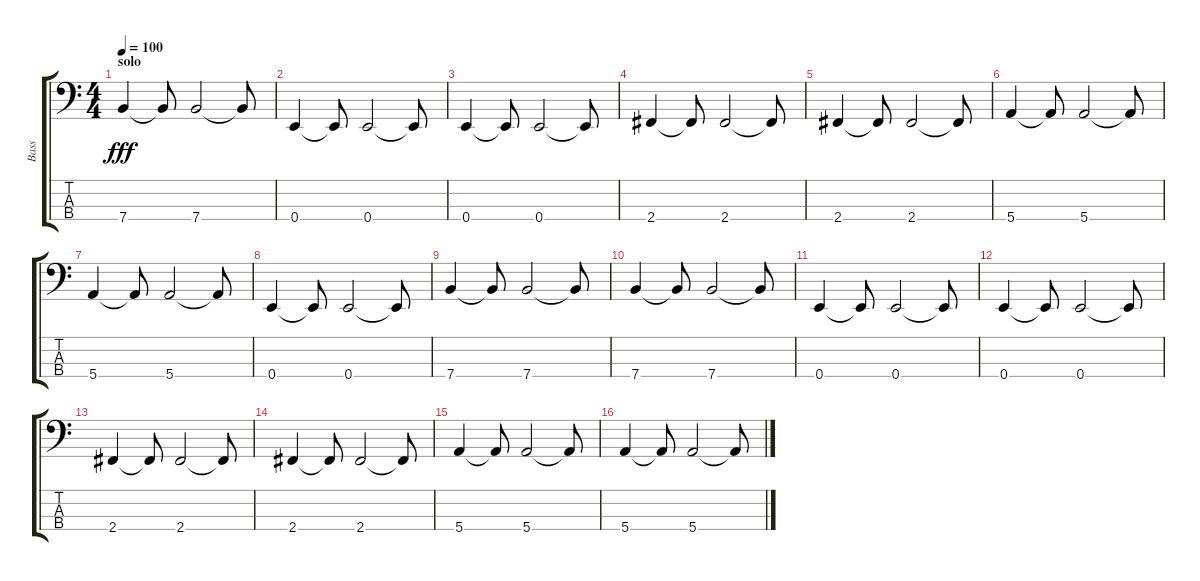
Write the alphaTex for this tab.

\track ("Bass" "Bass") {instrument electricbassfinger}
\staff {score tabs}
\tuning (G2 D2 A1 E1) {hide}
\ts (4 4)
\section ("" "solo")
\tempo 100
\clef f4
\ks c
7.4.4{dy fff} 7.4{t}.8 7.4.2 7.4{t}.8 |
0.4.4 0.4{t}.8 0.4.2 0.4{t}.8 |
0.4.4 0.4{t}.8 0.4.2 0.4{t}.8 |
2.4.4 2.4{t}.8 2.4.2 2.4{t}.8 |
2.4.4 2.4{t}.8 2.4.2 2.4{t}.8 |
5.4.4 5.4{t}.8 5.4.2 5.4{t}.8 |
5.4.4 5.4{t}.8 5.4.2 5.4{t}.8 |
0.4.4 0.4{t}.8 0.4.2 0.4{t}.8 |
7.4.4 7.4{t}.8 7.4.2 7.4{t}.8 |
7.4.4 7.4{t}.8 7.4.2 7.4{t}.8 |
0.4.4 0.4{t}.8 0.4.2 0.4{t}.8 |
0.4.4 0.4{t}.8 0.4.2 0.4{t}.8 |
2.4.4 2.4{t}.8 2.4.2 2.4{t}.8 |
2.4.4 2.4{t}.8 2.4.2 2.4{t}.8 |
5.4.4 5.4{t}.8 5.4.2 5.4{t}.8 |
5.4.4 5.4{t}.8 5.4.2 5.4{t}.8
